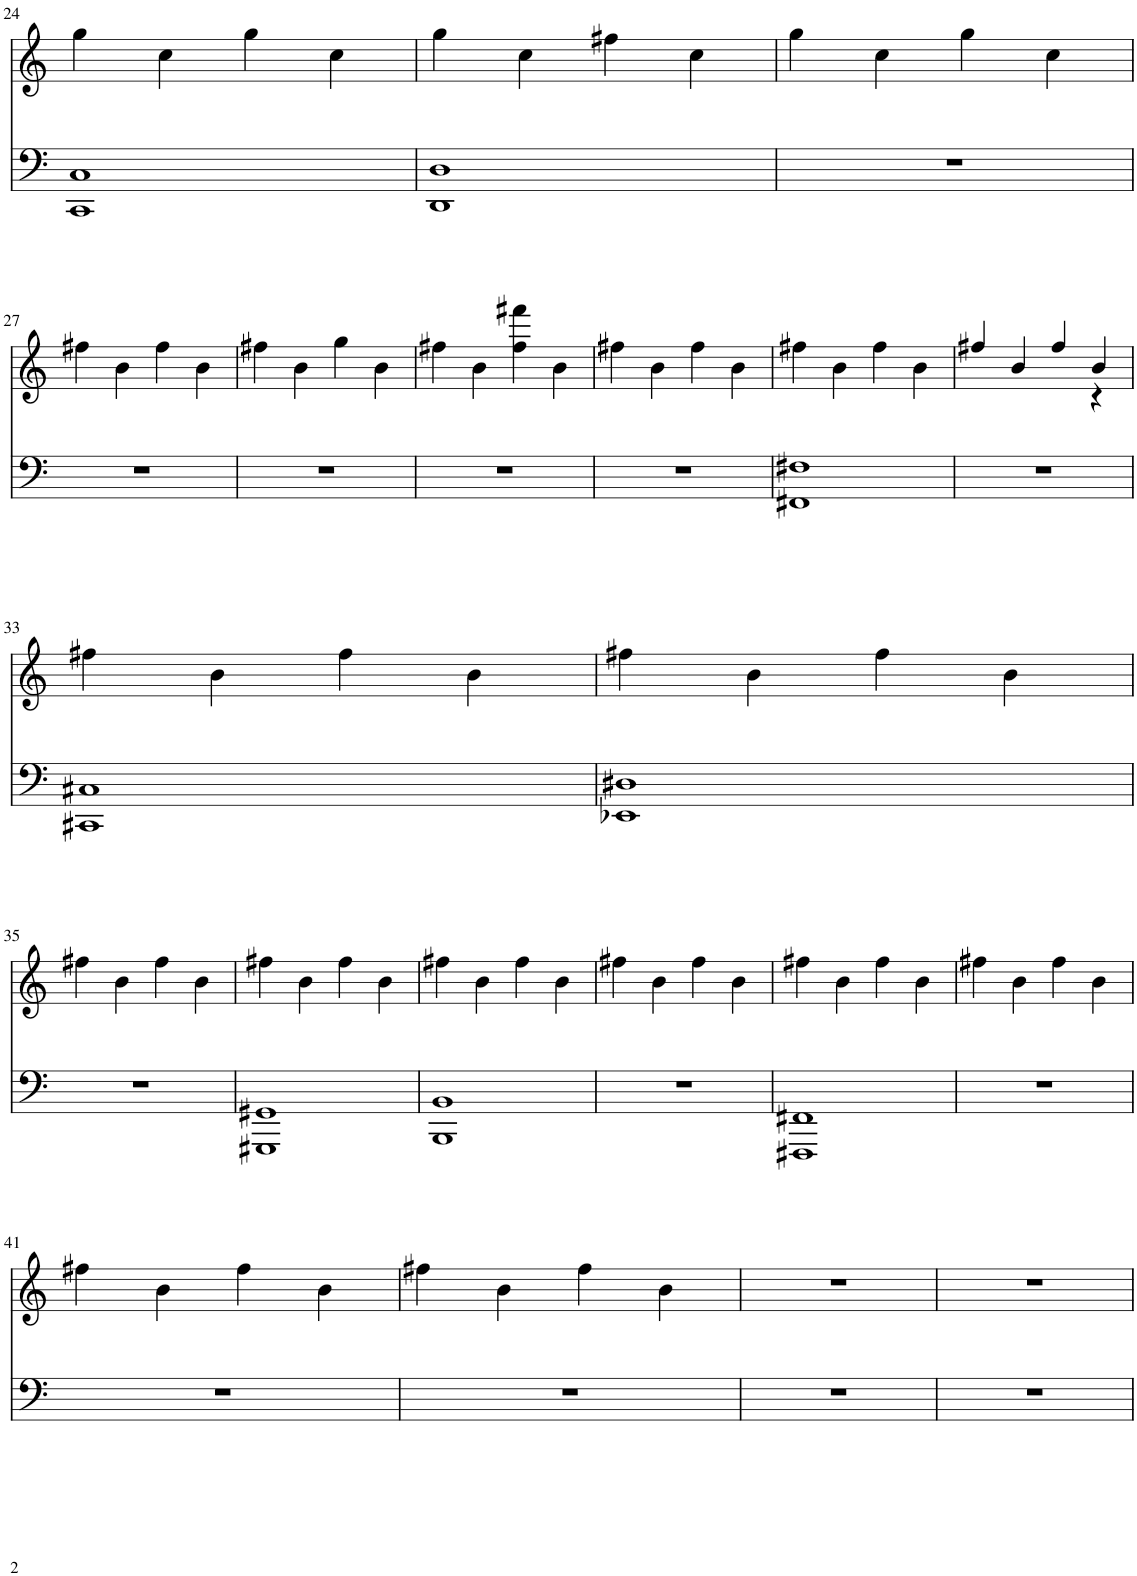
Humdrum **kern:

**kern	**kern
*part1	*part1
*staff2	*staff1
*I"Piano	*
*I'Pno.	*
!!LO:PB:g=z
*clefF4	*clefG2
*k[]	*k[]
*M4/4	*M4/4
*met(c)	*met(c)
=24	=24
1CC 1C	4gg\
.	4cc\
.	4gg\
.	4cc\
=25	=25
1DD 1D	4gg\
.	4cc\
.	4ff#X\
.	4cc\
=26	=26
1r	4gg\
.	4cc\
.	4gg\
.	4cc\
!!LO:LB:g=z
=27	=27
1r	4ff#X\
.	4b\
.	4ff#\
.	4b\
=28	=28
1r	4ff#X\
.	4b\
.	4gg\
.	4b\
=29	=29
1r	4ff#X\
.	4b\
.	4ff#\ 4fff#X\
.	4b\
=30	=30
1r	4ff#X\
.	4b\
.	4ff#\
.	4b\
=31	=31
1FF#X 1F#X	4ff#X\
.	4b\
.	4ff#\
.	4b\
=32	=32
*	*^
1r	4ff#X/	2.ryy
.	4b/	.
.	4ff#/	.
.	4b/	4r
*	*v	*v
!!LO:LB:g=z
=33	=33
1CC#X 1C#X	4ff#X\
.	4b\
.	4ff#\
.	4b\
=34	=34
1EE-X 1D#X	4ff#X\
.	4b\
.	4ff#\
.	4b\
!!LO:LB:g=z
=35	=35
1r	4ff#X\
.	4b\
.	4ff#\
.	4b\
=36	=36
1GGG#X 1GG#X	4ff#X\
.	4b\
.	4ff#\
.	4b\
=37	=37
1BBB 1BB	4ff#X\
.	4b\
.	4ff#\
.	4b\
=38	=38
1r	4ff#X\
.	4b\
.	4ff#\
.	4b\
=39	=39
1FFF#X 1FF#X	4ff#X\
.	4b\
.	4ff#\
.	4b\
=40	=40
1r	4ff#X\
.	4b\
.	4ff#\
.	4b\
!!LO:LB:g=z
=41	=41
1r	4ff#X\
.	4b\
.	4ff#\
.	4b\
=42	=42
1r	4ff#X\
.	4b\
.	4ff#\
.	4b\
=43	=43
1r	1r
=44	=44
1r	1r
=	=
*-	*-
